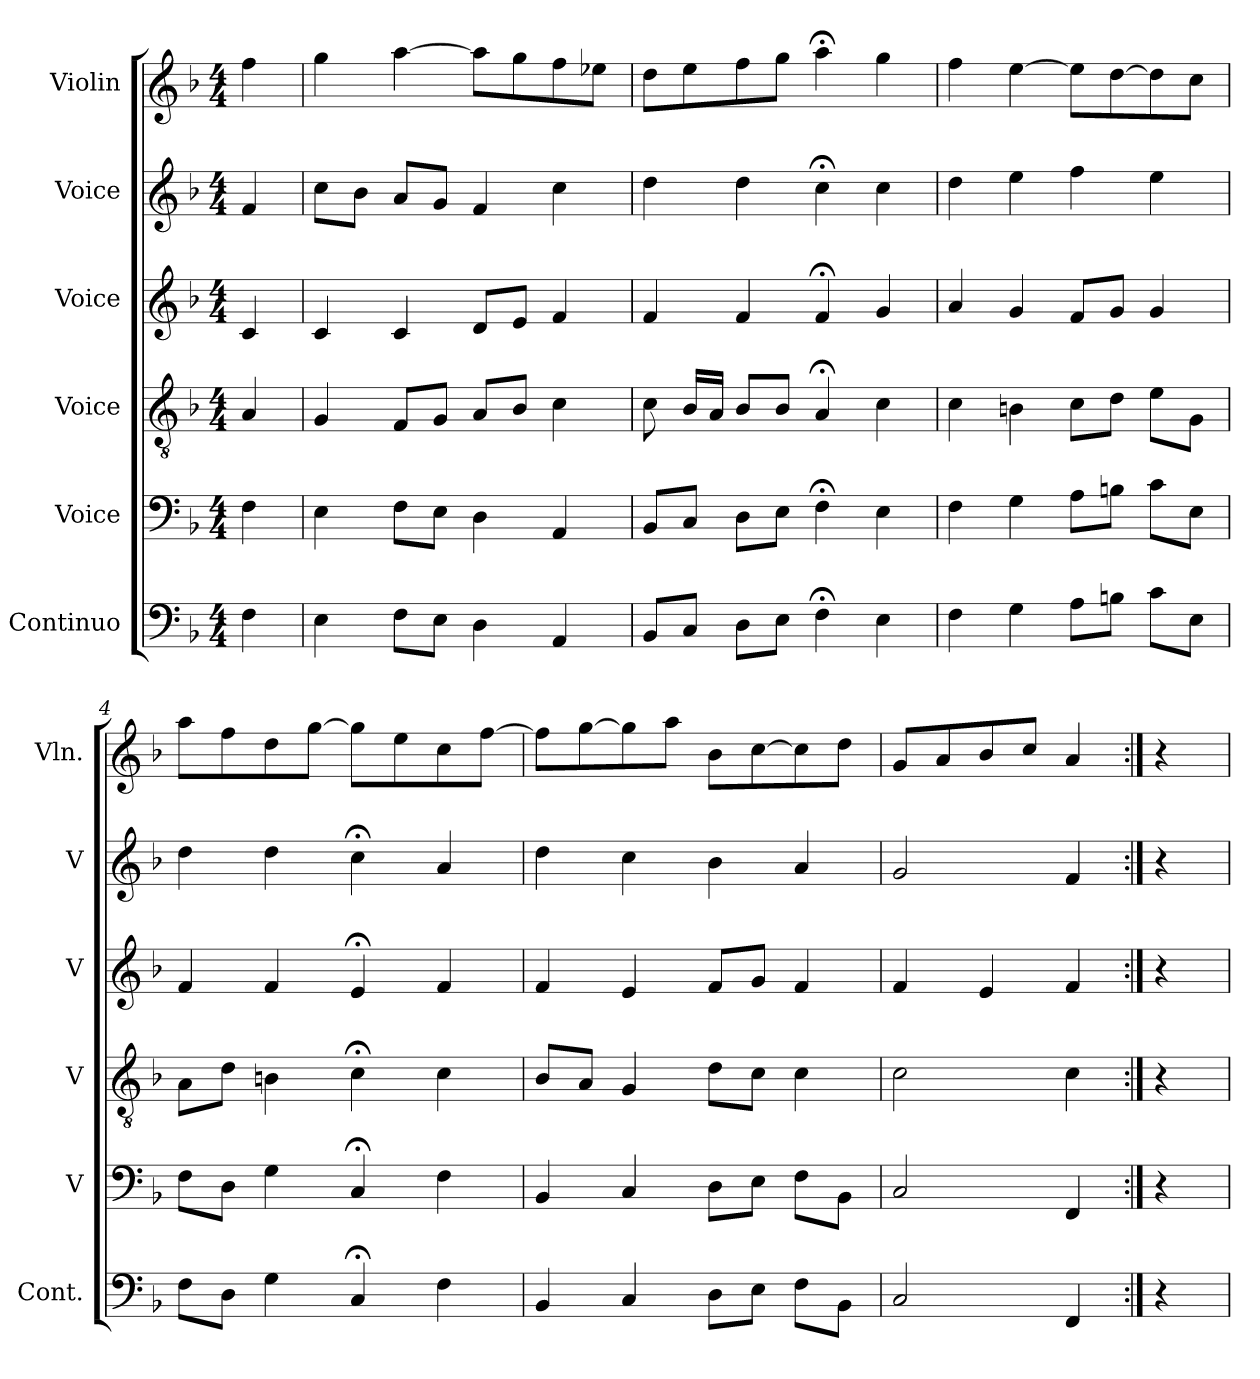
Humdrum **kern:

**kern	**kern	**kern	**kern	**kern	**kern
*part6	*part5	*part4	*part3	*part2	*part1
*staff6	*staff5	*staff4	*staff3	*staff2	*staff1
*I"Continuo	*I"Voice	*I"Voice	*I"Voice	*I"Voice	*I"Violin
*I'Cont.	*I'V	*I'V	*I'V	*I'V	*I'Vln.
*clefF4	*clefF4	*clefGv2	*clefG2	*clefG2	*clefG2
*ITrd7c12	*	*	*	*	*
*k[b-]	*k[b-]	*k[b-]	*k[b-]	*k[b-]	*k[b-]
*M4/4	*M4/4	*M4/4	*M4/4	*M4/4	*M4/4
=	=	=	=	=	=
4FF\	4F\	4A/	4c/	4f/	4ff\
=1	=1	=1	=1	=1	=1
4EE\	4E\	4G/	4c/	8cc\L	4gg\
.	.	.	.	8b-\J	.
8FF\L	8F\L	8F/L	4c/	8a/L	[4aa\
8EE\J	8E\J	8G/J	.	8g/J	.
4DD\	4D\	8A/L	8d/L	4f/	8aa\L]
.	.	8B-/J	8e/J	.	8gg\
4AAA/	4AA/	4c\	4f/	4cc\	8ff\
.	.	.	.	.	8ee-X\J
=2	=2	=2	=2	=2	=2
8BBB-/L	8BB-/L	8c\	4f/	4dd\	8dd\L
8CC/J	8C/J	16B-/LL	.	.	8ee\
.	.	16A/JJ	.	.	.
8DD\L	8D\L	8B-/L	4f/	4dd\	8ff\
8EE\J	8E\J	8B-/J	.	.	8gg\J
4FF;<\	4F;<\	4A;</	4f;</	4cc;<\	4aa;<\
4EE\	4E\	4c\	4g/	4cc\	4gg\
=3	=3	=3	=3	=3	=3
4FF\	4F\	4c\	4a/	4dd\	4ff\
4GG\	4G\	4Bn\	4g/	4ee\	[4ee\
8AA\L	8A\L	8c\L	8f/L	4ff\	8ee\L]
8BBn\J	8Bn\J	8d\J	8g/J	.	[8dd\
8C\L	8c\L	8e\L	4g/	4ee\	8dd\]
8EE\J	8E\J	8G\J	.	.	8cc\J
=4	=4	=4	=4	=4	=4
8FF\L	8F\L	8A\L	4f/	4dd\	8aa\L
8DD\J	8D\J	8d\J	.	.	8ff\
4GG\	4G\	4Bn\	4f/	4dd\	8dd\
.	.	.	.	.	[8gg\J
4CC;</	4C;</	4c;<\	4e;</	4cc;<\	8gg\L]
.	.	.	.	.	8ee\
4FF\	4F\	4c\	4f/	4a/	8cc\
.	.	.	.	.	[8ff\J
!!LO:LB:g=z
=5	=5	=5	=5	=5	=5
4BBB-/	4BB-/	8B-/L	4f/	4dd\	8ff\L]
.	.	8A/J	.	.	[8gg\
4CC/	4C/	4G/	4e/	4cc\	8gg\]
.	.	.	.	.	8aa\J
8DD\L	8D\L	8d\L	8f/L	4b-\	8b-\L
8EE\J	8E\J	8c\J	8g/J	.	[8cc\
8FF\L	8F\L	4c\	4f/	4a/	8cc\]
8BBB-\J	8BB-\J	.	.	.	8dd\J
=6	=6	=6	=6	=6	=6
2CC/	2C/	2c\	4f/	2g/	8g/L
.	.	.	.	.	8a/
.	.	.	4e/	.	8b-/
.	.	.	.	.	8cc/J
4FFF/	4FF/	4c\	4f/	4f/	4a/
=6X1:|!	=6X1:|!	=6X1:|!	=6X1:|!	=6X1:|!	=6X1:|!
4r	4r	4r	4r	4r	4r
=	=	=	=	=	=
*-	*-	*-	*-	*-	*-
